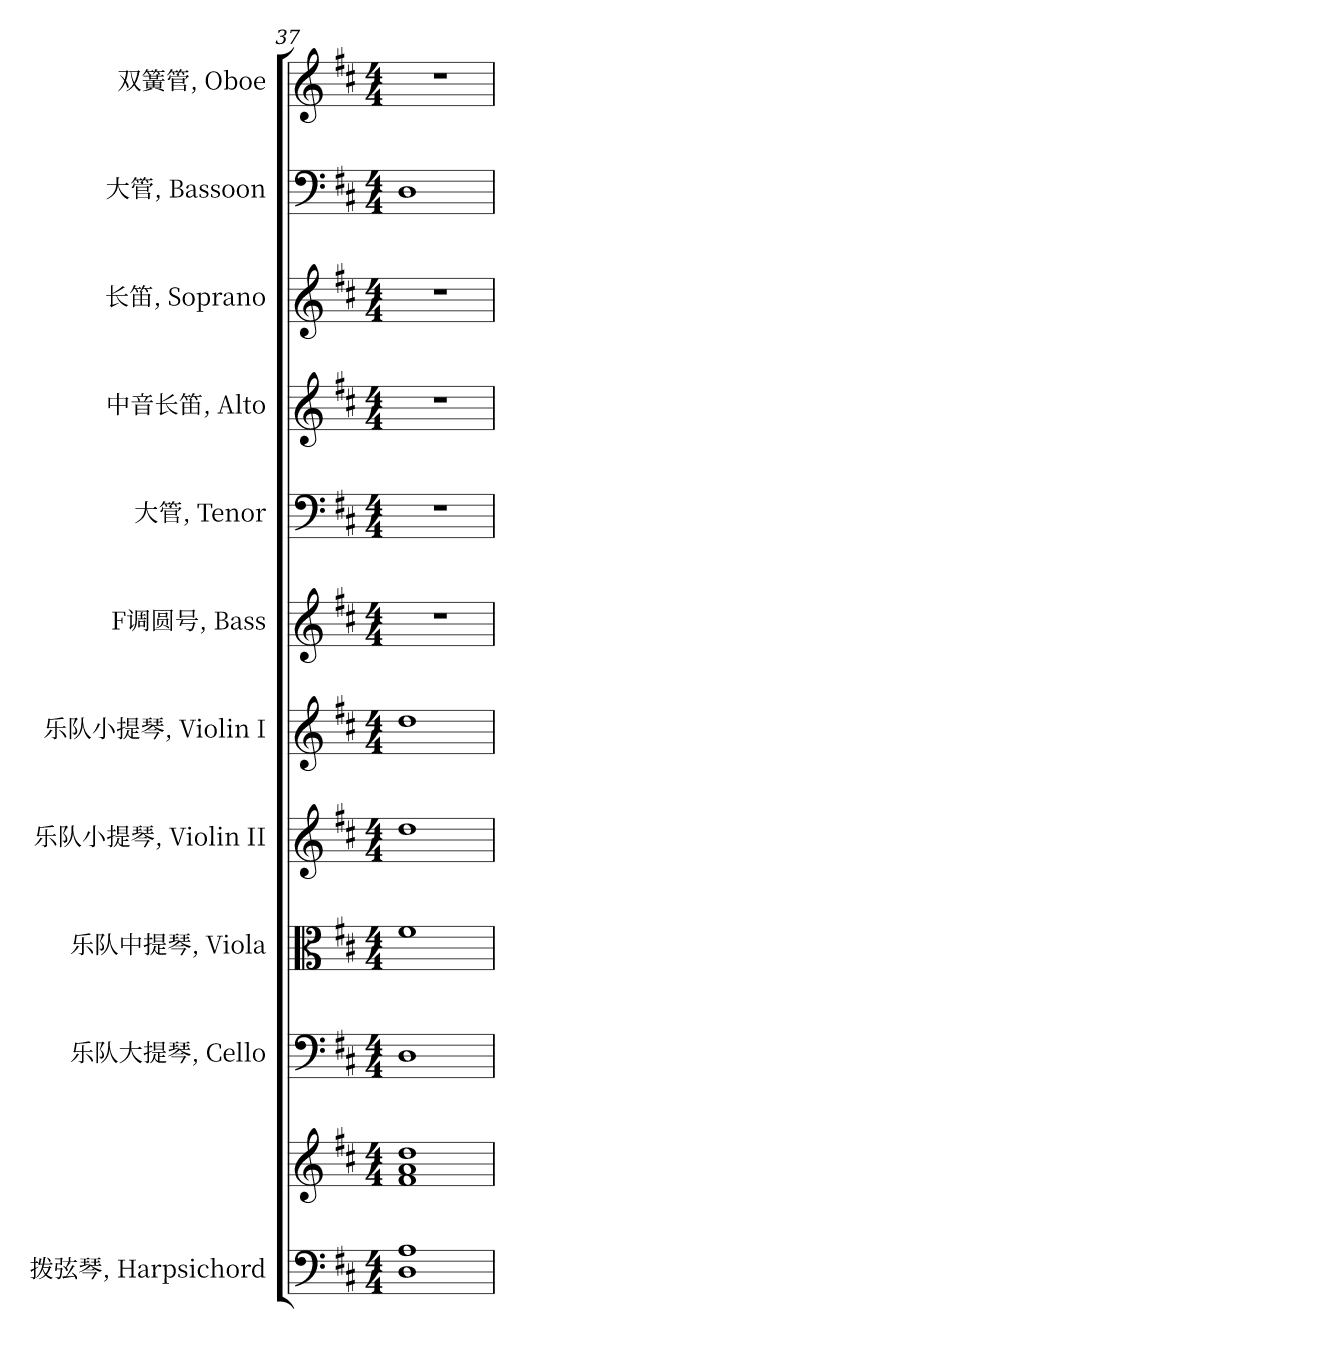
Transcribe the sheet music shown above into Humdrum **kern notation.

**kern	**kern	**kern	**kern	**kern	**kern	**kern	**kern	**kern	**kern	**kern	**kern
*part11	*part11	*part10	*part9	*part8	*part7	*part6	*part5	*part4	*part3	*part2	*part1
*staff12	*staff11	*staff10	*staff9	*staff8	*staff7	*staff6	*staff5	*staff4	*staff3	*staff2	*staff1
*I"拨弦琴, Harpsichord	*	*I"乐队大提琴, Cello	*I"乐队中提琴, Viola	*I"乐队小提琴, Violin II	*I"乐队小提琴, Violin I	*I"F调圆号, Bass	*I"大管, Tenor	*I"中音长笛, Alto	*I"长笛, Soprano	*I"大管, Bassoon	*I"双簧管, Oboe
*I'Hch.	*	*	*	*	*	*	*	*	*	*I'Bsn.	*I'Ob.
*clefF4	*clefG2	*clefF4	*clefC3	*clefG2	*clefG2	*clefG2	*clefF4	*clefG2	*clefG2	*clefF4	*clefG2
*	*	*	*	*	*	*ITrd4c7	*	*ITrd3c5	*	*	*
*k[f#c#]	*k[f#c#]	*k[f#c#]	*k[f#c#]	*k[f#c#]	*k[f#c#]	*k[f#]	*k[f#c#]	*k[f#c#g#]	*k[f#c#]	*k[f#c#]	*k[f#c#]
*M4/4	*M4/4	*M4/4	*M4/4	*M4/4	*M4/4	*M4/4	*M4/4	*M4/4	*M4/4	*M4/4	*M4/4
=37	=37	=37	=37	=37	=37	=37	=37	=37	=37	=37	=37
1D 1A	1f# 1a 1dd	1D	1f#	1dd	1dd	1r	1r	1r	1r	1D	1r
=	=	=	=	=	=	=	=	=	=	=	=
*-	*-	*-	*-	*-	*-	*-	*-	*-	*-	*-	*-
